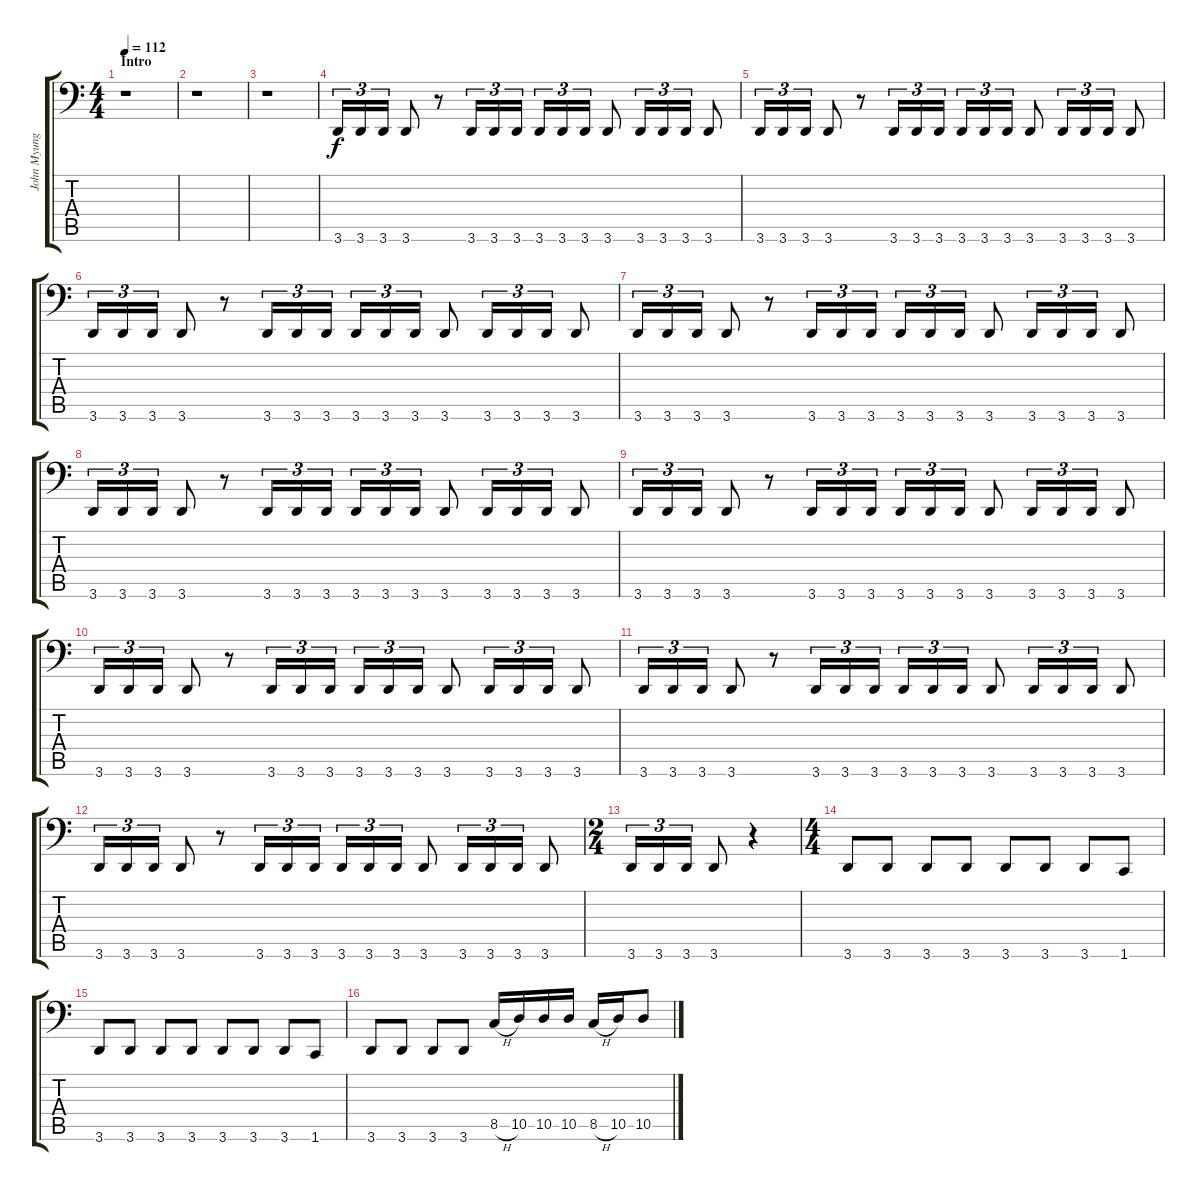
\track ("John Myung" "John Myung") {instrument electricbassfinger}
\staff {score tabs}
\tuning (C3 G2 D2 A1 E1 B0) {hide}
\ts (4 4)
\section ("" "Intro")
\tempo 112
\clef f4
\ks c
r.1{dy f instrument electricbassfinger} |
r.1 |
r.1 |
3.6.16{tu (3 2)} 3.6.16{tu (3 2)} 3.6.16{tu (3 2)} 3.6.8 r.8 3.6.16{tu (3 2)} 3.6.16{tu (3 2)} 3.6.16{tu (3 2)} 3.6.16{tu (3 2)} 3.6.16{tu (3 2)} 3.6.16{tu (3 2)} 3.6.8 3.6.16{tu (3 2)} 3.6.16{tu (3 2)} 3.6.16{tu (3 2)} 3.6.8 |
3.6.16{tu (3 2)} 3.6.16{tu (3 2)} 3.6.16{tu (3 2)} 3.6.8 r.8 3.6.16{tu (3 2)} 3.6.16{tu (3 2)} 3.6.16{tu (3 2)} 3.6.16{tu (3 2)} 3.6.16{tu (3 2)} 3.6.16{tu (3 2)} 3.6.8 3.6.16{tu (3 2)} 3.6.16{tu (3 2)} 3.6.16{tu (3 2)} 3.6.8 |
3.6.16{tu (3 2)} 3.6.16{tu (3 2)} 3.6.16{tu (3 2)} 3.6.8 r.8 3.6.16{tu (3 2)} 3.6.16{tu (3 2)} 3.6.16{tu (3 2)} 3.6.16{tu (3 2)} 3.6.16{tu (3 2)} 3.6.16{tu (3 2)} 3.6.8 3.6.16{tu (3 2)} 3.6.16{tu (3 2)} 3.6.16{tu (3 2)} 3.6.8 |
3.6.16{tu (3 2)} 3.6.16{tu (3 2)} 3.6.16{tu (3 2)} 3.6.8 r.8 3.6.16{tu (3 2)} 3.6.16{tu (3 2)} 3.6.16{tu (3 2)} 3.6.16{tu (3 2)} 3.6.16{tu (3 2)} 3.6.16{tu (3 2)} 3.6.8 3.6.16{tu (3 2)} 3.6.16{tu (3 2)} 3.6.16{tu (3 2)} 3.6.8 |
3.6.16{tu (3 2)} 3.6.16{tu (3 2)} 3.6.16{tu (3 2)} 3.6.8 r.8 3.6.16{tu (3 2)} 3.6.16{tu (3 2)} 3.6.16{tu (3 2)} 3.6.16{tu (3 2)} 3.6.16{tu (3 2)} 3.6.16{tu (3 2)} 3.6.8 3.6.16{tu (3 2)} 3.6.16{tu (3 2)} 3.6.16{tu (3 2)} 3.6.8 |
3.6.16{tu (3 2)} 3.6.16{tu (3 2)} 3.6.16{tu (3 2)} 3.6.8 r.8 3.6.16{tu (3 2)} 3.6.16{tu (3 2)} 3.6.16{tu (3 2)} 3.6.16{tu (3 2)} 3.6.16{tu (3 2)} 3.6.16{tu (3 2)} 3.6.8 3.6.16{tu (3 2)} 3.6.16{tu (3 2)} 3.6.16{tu (3 2)} 3.6.8 |
3.6.16{tu (3 2)} 3.6.16{tu (3 2)} 3.6.16{tu (3 2)} 3.6.8 r.8 3.6.16{tu (3 2)} 3.6.16{tu (3 2)} 3.6.16{tu (3 2)} 3.6.16{tu (3 2)} 3.6.16{tu (3 2)} 3.6.16{tu (3 2)} 3.6.8 3.6.16{tu (3 2)} 3.6.16{tu (3 2)} 3.6.16{tu (3 2)} 3.6.8 |
3.6.16{tu (3 2)} 3.6.16{tu (3 2)} 3.6.16{tu (3 2)} 3.6.8 r.8 3.6.16{tu (3 2)} 3.6.16{tu (3 2)} 3.6.16{tu (3 2)} 3.6.16{tu (3 2)} 3.6.16{tu (3 2)} 3.6.16{tu (3 2)} 3.6.8 3.6.16{tu (3 2)} 3.6.16{tu (3 2)} 3.6.16{tu (3 2)} 3.6.8 |
3.6.16{tu (3 2)} 3.6.16{tu (3 2)} 3.6.16{tu (3 2)} 3.6.8 r.8 3.6.16{tu (3 2)} 3.6.16{tu (3 2)} 3.6.16{tu (3 2)} 3.6.16{tu (3 2)} 3.6.16{tu (3 2)} 3.6.16{tu (3 2)} 3.6.8 3.6.16{tu (3 2)} 3.6.16{tu (3 2)} 3.6.16{tu (3 2)} 3.6.8 |
\ts (2 4)
3.6.16{tu (3 2)} 3.6.16{tu (3 2)} 3.6.16{tu (3 2)} 3.6.8 r.4 |
\ts (4 4)
3.6.8 3.6.8 3.6.8 3.6.8 3.6.8 3.6.8 3.6.8 1.6.8 |
3.6.8 3.6.8 3.6.8 3.6.8 3.6.8 3.6.8 3.6.8 1.6.8 |
3.6.8 3.6.8 3.6.8 3.6.8 8.5{h}.16 10.5.16 10.5.16 10.5.16 8.5{h}.16 10.5.16 10.5.8
